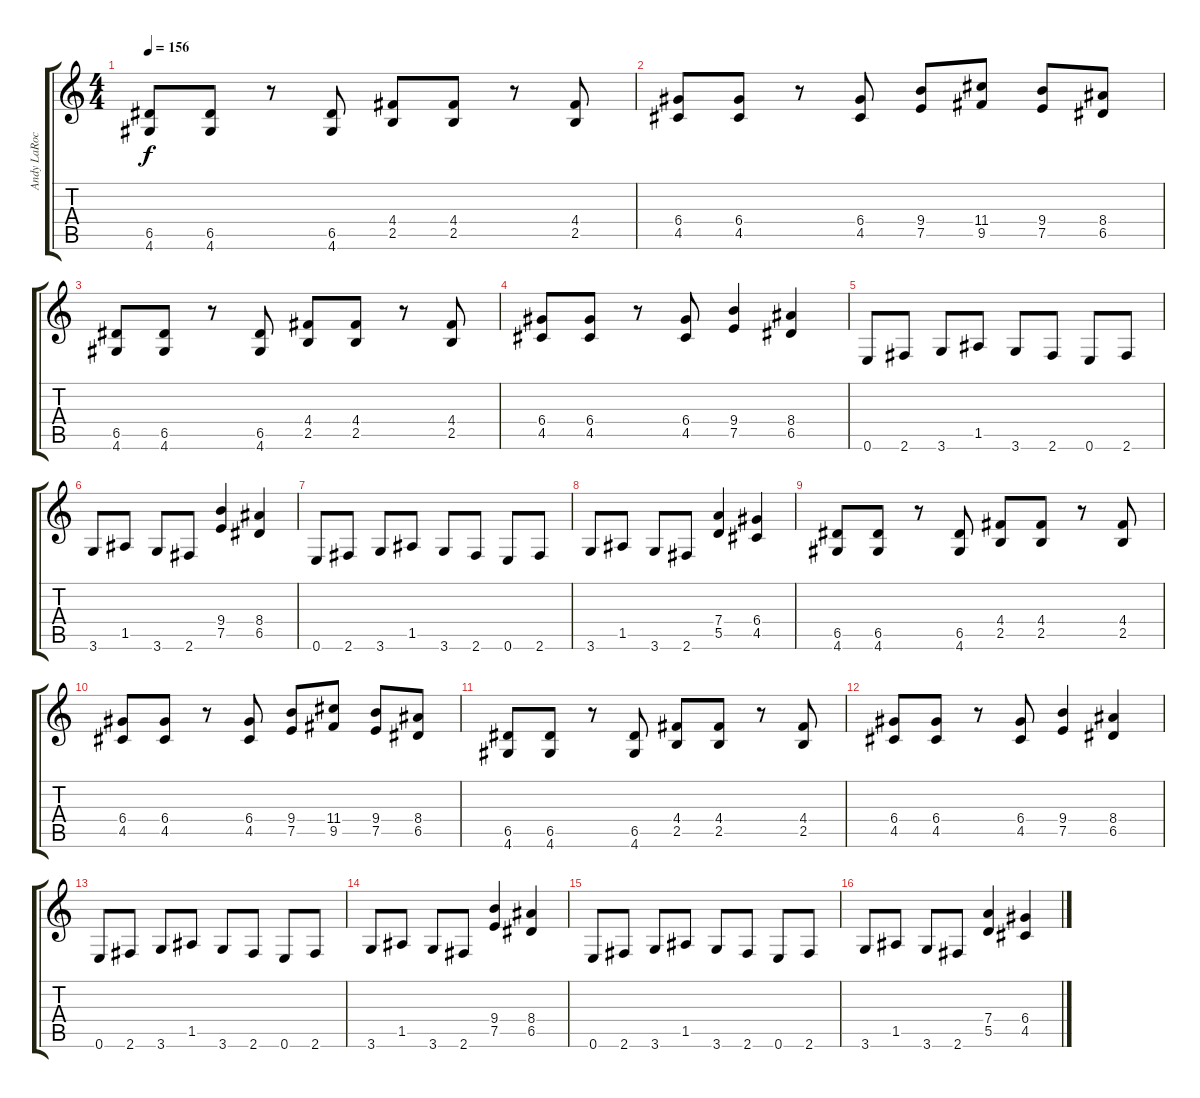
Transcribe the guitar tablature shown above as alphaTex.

\track ("Andy LaRocque" "Andy LaRoc") {instrument distortionguitar}
\staff {score tabs}
\tuning (E4 B3 G3 D3 A2 E2) {hide}
\ts (4 4)
\tempo 156
\clef g2
\ks c
(6.5 4.6).8{dy f} (6.5 4.6).8 r.8 (6.5 4.6).8 (4.4 2.5).8 (4.4 2.5).8 r.8 (4.4 2.5).8 |
(6.4 4.5).8 (6.4 4.5).8 r.8 (6.4 4.5).8 (9.4 7.5).8 (11.4 9.5).8 (9.4 7.5).8 (8.4 6.5).8 |
(6.5 4.6).8 (6.5 4.6).8 r.8 (6.5 4.6).8 (4.4 2.5).8 (4.4 2.5).8 r.8 (4.4 2.5).8 |
(6.4 4.5).8 (6.4 4.5).8 r.8 (6.4 4.5).8 (9.4 7.5).4 (8.4 6.5).4 |
0.6.8 2.6.8 3.6.8 1.5.8 3.6.8 2.6.8 0.6.8 2.6.8 |
3.6.8 1.5.8 3.6.8 2.6.8 (9.4 7.5).4 (8.4 6.5).4 |
0.6.8 2.6.8 3.6.8 1.5.8 3.6.8 2.6.8 0.6.8 2.6.8 |
3.6.8 1.5.8 3.6.8 2.6.8 (7.4 5.5).4 (6.4 4.5).4 |
(6.5 4.6).8 (6.5 4.6).8 r.8 (6.5 4.6).8 (4.4 2.5).8 (4.4 2.5).8 r.8 (4.4 2.5).8 |
(6.4 4.5).8 (6.4 4.5).8 r.8 (6.4 4.5).8 (9.4 7.5).8 (11.4 9.5).8 (9.4 7.5).8 (8.4 6.5).8 |
(6.5 4.6).8 (6.5 4.6).8 r.8 (6.5 4.6).8 (4.4 2.5).8 (4.4 2.5).8 r.8 (4.4 2.5).8 |
(6.4 4.5).8 (6.4 4.5).8 r.8 (6.4 4.5).8 (9.4 7.5).4 (8.4 6.5).4 |
0.6.8 2.6.8 3.6.8 1.5.8 3.6.8 2.6.8 0.6.8 2.6.8 |
3.6.8 1.5.8 3.6.8 2.6.8 (9.4 7.5).4 (8.4 6.5).4 |
0.6.8 2.6.8 3.6.8 1.5.8 3.6.8 2.6.8 0.6.8 2.6.8 |
3.6.8 1.5.8 3.6.8 2.6.8 (7.4 5.5).4 (6.4 4.5).4
